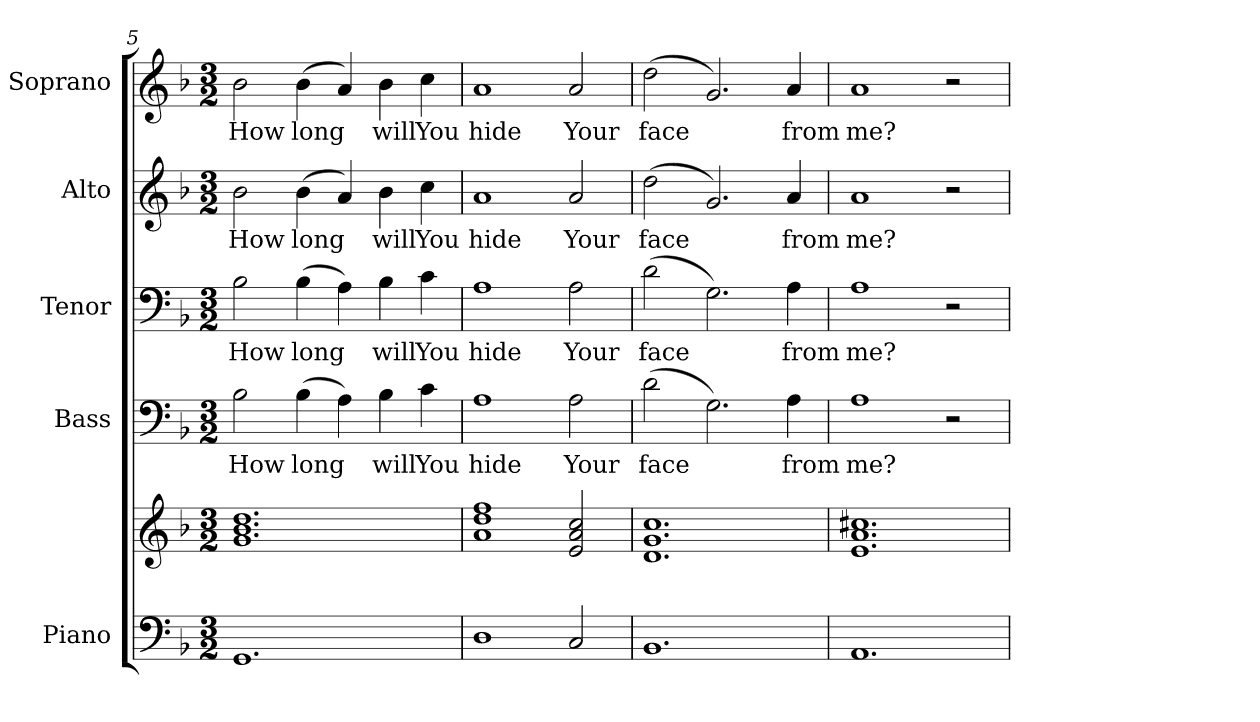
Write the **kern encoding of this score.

**kern	**kern	**kern	**text	**kern	**text	**kern	**text	**kern	**text
*part5	*part5	*part4	*part4	*part3	*part3	*part2	*part2	*part1	*part1
*staff6	*staff5	*staff4	*staff4	*staff3	*staff3	*staff2	*staff2	*staff1	*staff1
*I"Piano	*	*I"Bass	*	*I"Tenor	*	*I"Alto	*	*I"Soprano	*
*I'Pno.	*	*I'B.	*	*I'T.	*	*I'A.	*	*I'S.	*
*clefF4	*clefG2	*clefF4	*	*clefF4	*	*clefG2	*	*clefG2	*
*k[b-]	*k[b-]	*k[b-]	*	*k[b-]	*	*k[b-]	*	*k[b-]	*
*F:	*F:	*F:	*	*F:	*	*F:	*	*F:	*
*M3/2	*M3/2	*M3/2	*	*M3/2	*	*M3/2	*	*M3/2	*
=5	=5	=5	=5	=5	=5	=5	=5	=5	=5
!	!	!	!LO:LY:b:color=#000000	!	!	!	!	!	!
!	!	!	!	!	!LO:LY:b:color=#000000	!	!	!	!
!	!	!	!	!	!	!	!LO:LY:b:color=#000000	!	!
!	!	!	!	!	!	!	!	!	!LO:LY:b:color=#000000
1.GGi	1.gi 1.b-i 1.ddi	2B-i\	How	2B-i\	How	2b-i\	How	2b-i\	How
!	!	!	!LO:LY:b:color=#000000	!	!	!	!	!	!
!	!	!	!	!	!LO:LY:b:color=#000000	!	!	!	!
!	!	!	!	!	!	!	!LO:LY:b:color=#000000	!	!
!	!	!	!	!	!	!	!	!	!LO:LY:b:color=#000000
.	.	(4B-i\	long	(4B-i\	long	(4b-i\	long	(4b-i\	long
.	.	4Ai\)	.	4Ai\)	.	4ai/)	.	4ai/)	.
!	!	!	!LO:LY:b:color=#000000	!	!	!	!	!	!
!	!	!	!	!	!LO:LY:b:color=#000000	!	!	!	!
!	!	!	!	!	!	!	!LO:LY:b:color=#000000	!	!
!	!	!	!	!	!	!	!	!	!LO:LY:b:color=#000000
.	.	4B-i\	will	4B-i\	will	4b-i\	will	4b-i\	will
!	!	!	!LO:LY:b:color=#000000	!	!	!	!	!	!
!	!	!	!	!	!LO:LY:b:color=#000000	!	!	!	!
!	!	!	!	!	!	!	!LO:LY:b:color=#000000	!	!
!	!	!	!	!	!	!	!	!	!LO:LY:b:color=#000000
.	.	4ci\	You	4ci\	You	4cci\	You	4cci\	You
=6	=6	=6	=6	=6	=6	=6	=6	=6	=6
!	!	!	!LO:LY:b:color=#000000	!	!	!	!	!	!
!	!	!	!	!	!LO:LY:b:color=#000000	!	!	!	!
!	!	!	!	!	!	!	!LO:LY:b:color=#000000	!	!
!	!	!	!	!	!	!	!	!	!LO:LY:b:color=#000000
1Di	1ai 1ddi 1ffi	1Ai	hide	1Ai	hide	1ai	hide	1ai	hide
!	!	!	!LO:LY:b:color=#000000	!	!	!	!	!	!
!	!	!	!	!	!LO:LY:b:color=#000000	!	!	!	!
!	!	!	!	!	!	!	!LO:LY:b:color=#000000	!	!
!	!	!	!	!	!	!	!	!	!LO:LY:b:color=#000000
2Ci/	2ei/ 2ai 2cci	2Ai\	Your	2Ai\	Your	2ai/	Your	2ai/	Your
!!LO:PB:g=z
=7	=7	=7	=7	=7	=7	=7	=7	=7	=7
!	!	!	!LO:LY:b:color=#000000	!	!	!	!	!	!
!	!	!	!	!	!LO:LY:b:color=#000000	!	!	!	!
!	!	!	!	!	!	!	!LO:LY:b:color=#000000	!	!
!	!	!	!	!	!	!	!	!	!LO:LY:b:color=#000000
1.BB-i	1.di 1.gi 1.cci	(2di\	face	(2di\	face	(2ddi\	face	(2ddi\	face
.	.	2.Gi\)	.	2.Gi\)	.	2.gi/)	.	2.gi/)	.
!	!	!	!LO:LY:b:color=#000000	!	!	!	!	!	!
!	!	!	!	!	!LO:LY:b:color=#000000	!	!	!	!
!	!	!	!	!	!	!	!LO:LY:b:color=#000000	!	!
!	!	!	!	!	!	!	!	!	!LO:LY:b:color=#000000
.	.	4Ai\	from	4Ai\	from	4ai/	from	4ai/	from
=8	=8	=8	=8	=8	=8	=8	=8	=8	=8
!	!	!	!LO:LY:b:color=#000000	!	!	!	!	!	!
!	!	!	!	!	!LO:LY:b:color=#000000	!	!	!	!
!	!	!	!	!	!	!	!LO:LY:b:color=#000000	!	!
!	!	!	!	!	!	!	!	!	!LO:LY:b:color=#000000
1.AAi	1.ei 1.ai 1.cc#Xi	1Ai	me?	1Ai	me?	1ai	me?	1ai	me?
.	.	2r	.	2r	.	2r	.	2r	.
=	=	=	=	=	=	=	=	=	=
*-	*-	*-	*-	*-	*-	*-	*-	*-	*-
